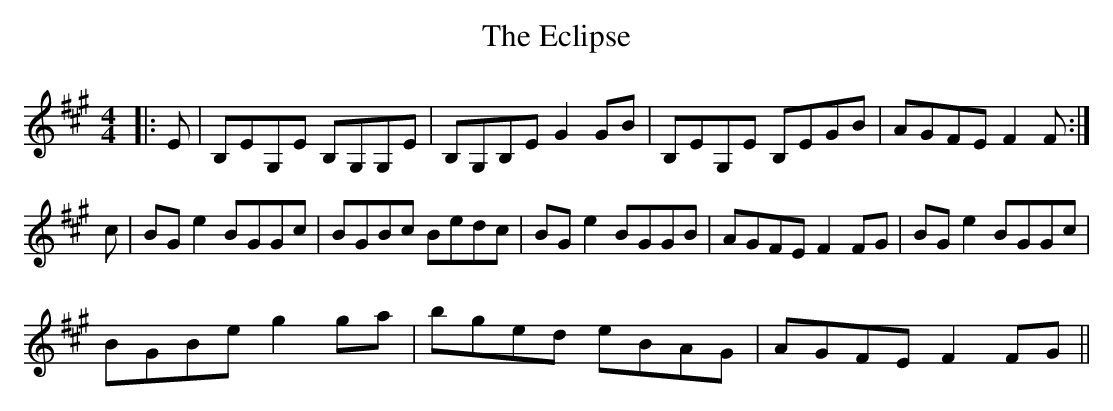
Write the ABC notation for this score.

X:1
T: The Eclipse
M: 4/4
L: 1/8
K: Emix
|:E|B,EG,E B,G,G,E|B,G,B,E G2 GB|B,EG,E B,EGB|AGFE F2F:|
c|BG e2 BGGc|BGBc Bedc|BGe2 BGGB|AGFE F2FG|BG e2 BGGc|
BGBe g2 ga|bged eBAG|AGFE F2 FG||
